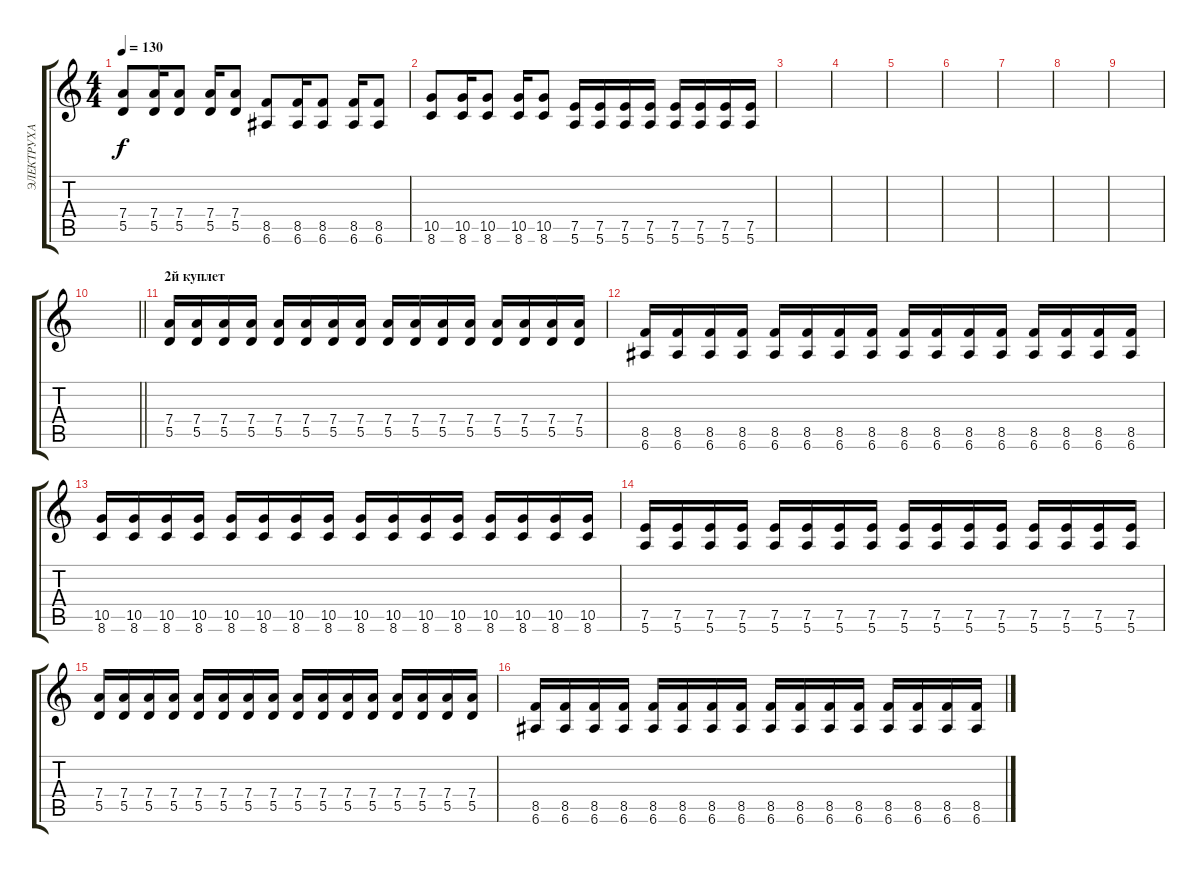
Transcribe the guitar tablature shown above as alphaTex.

\track ("ЭЛЕКТРУХА" "ЭЛЕКТРУХА") {instrument distortionguitar}
\staff {score tabs}
\tuning (E4 B3 G3 D3 A2 E2) {hide}
\ts (4 4)
\tempo 130
\clef g2
\ks c
(7.4 5.5).8{dy f} (7.4 5.5).16 (7.4 5.5).8 (7.4 5.5).16 (7.4 5.5).8 (8.5 6.6).8 (8.5 6.6).16 (8.5 6.6).8 (8.5 6.6).16 (8.5 6.6).8 |
(10.5 8.6).8 (10.5 8.6).16 (10.5 8.6).8 (10.5 8.6).16 (10.5 8.6).8 (7.5 5.6).16 (7.5 5.6).16 (7.5 5.6).16 (7.5 5.6).16 (7.5 5.6).16 (7.5 5.6).16 (7.5 5.6).16 (7.5 5.6).16 |
|
|
|
|
|
|
|
\barLineRight lightlight
|
\section ("" "2й куплет")
(7.4 5.5).16 (7.4 5.5).16 (7.4 5.5).16 (7.4 5.5).16 (7.4 5.5).16 (7.4 5.5).16 (7.4 5.5).16 (7.4 5.5).16 (7.4 5.5).16 (7.4 5.5).16 (7.4 5.5).16 (7.4 5.5).16 (7.4 5.5).16 (7.4 5.5).16 (7.4 5.5).16 (7.4 5.5).16 |
(8.5 6.6).16 (8.5 6.6).16 (8.5 6.6).16 (8.5 6.6).16 (8.5 6.6).16 (8.5 6.6).16 (8.5 6.6).16 (8.5 6.6).16 (8.5 6.6).16 (8.5 6.6).16 (8.5 6.6).16 (8.5 6.6).16 (8.5 6.6).16 (8.5 6.6).16 (8.5 6.6).16 (8.5 6.6).16 |
(10.5 8.6).16 (10.5 8.6).16 (10.5 8.6).16 (10.5 8.6).16 (10.5 8.6).16 (10.5 8.6).16 (10.5 8.6).16 (10.5 8.6).16 (10.5 8.6).16 (10.5 8.6).16 (10.5 8.6).16 (10.5 8.6).16 (10.5 8.6).16 (10.5 8.6).16 (10.5 8.6).16 (10.5 8.6).16 |
(7.5 5.6).16 (7.5 5.6).16 (7.5 5.6).16 (7.5 5.6).16 (7.5 5.6).16 (7.5 5.6).16 (7.5 5.6).16 (7.5 5.6).16 (7.5 5.6).16 (7.5 5.6).16 (7.5 5.6).16 (7.5 5.6).16 (7.5 5.6).16 (7.5 5.6).16 (7.5 5.6).16 (7.5 5.6).16 |
(7.4 5.5).16 (7.4 5.5).16 (7.4 5.5).16 (7.4 5.5).16 (7.4 5.5).16 (7.4 5.5).16 (7.4 5.5).16 (7.4 5.5).16 (7.4 5.5).16 (7.4 5.5).16 (7.4 5.5).16 (7.4 5.5).16 (7.4 5.5).16 (7.4 5.5).16 (7.4 5.5).16 (7.4 5.5).16 |
(8.5 6.6).16 (8.5 6.6).16 (8.5 6.6).16 (8.5 6.6).16 (8.5 6.6).16 (8.5 6.6).16 (8.5 6.6).16 (8.5 6.6).16 (8.5 6.6).16 (8.5 6.6).16 (8.5 6.6).16 (8.5 6.6).16 (8.5 6.6).16 (8.5 6.6).16 (8.5 6.6).16 (8.5 6.6).16
